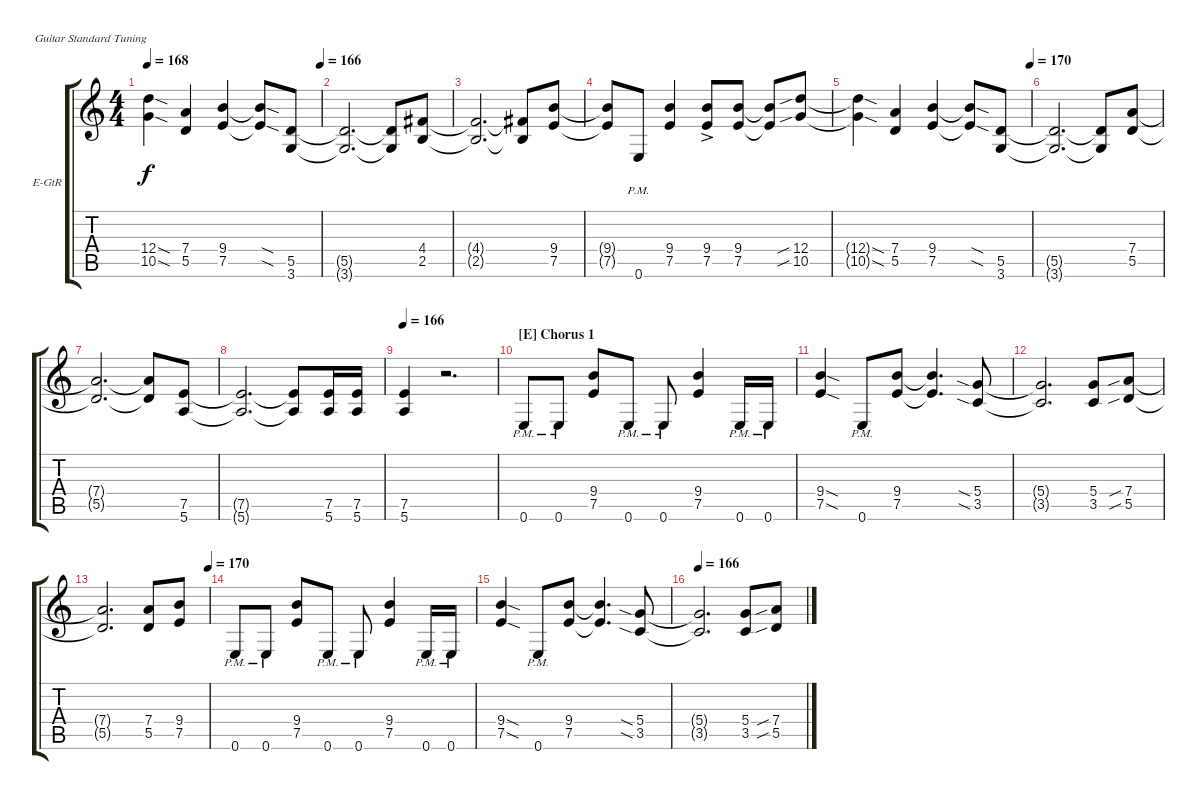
\bracketExtendMode groupsimilarinstruments
\firstSystemTrackNameOrientation horizontal
\otherSystemsTrackNameOrientation horizontal
\track ("Vivian Campbell R" "E-GtR") {instrument distortionguitar}
\staff {score tabs}
\tuning (E4 B3 G3 D3 A2 E2)
\ts (4 4)
\tempo 168
\tempo (166 1)
\clef g2
\ks c
(12.4{sod t} 10.5{sod t}).4{dy f} (7.4 5.5).4 (9.4 7.5).4 (9.4{sod t} 7.5{sod t}).8 (5.5 3.6).8 |
(5.5{t} 3.6{t}).2{d} (3.6{t} 5.5{t}).8 (4.4 2.5).8 |
(4.4{t} 2.5{t}).2{d} (2.5{t} 4.4{t}).8 (9.4 7.5).8 |
(9.4{t} 7.5{t}).8 0.6{pm}.8 (9.4 7.5).4 (7.5{ac} 9.4{ac}).8 (9.4 7.5).8 (7.5{t} 9.4{t}).8 (12.4{sib} 10.5{sib}).8 |
\tempo (170 1)
(12.4{sod t} 10.5{sod t}).4 (7.4 5.5).4 (9.4 7.5).4 (9.4{sod t} 7.5{sod t}).8 (5.5 3.6).8 |
(5.5{t} 3.6{t}).2{d} (5.5{t} 3.6{t}).8 (7.4 5.5).8 |
(7.4{t} 5.5{t}).2{d} (5.5{t} 7.4{t}).8 (7.5 5.6).8 |
(7.5{t} 5.6{t}).2{d} (7.5{t} 5.6{t}).8 (7.5 5.6).16 (7.5 5.6).16 |
\tempo 166
(7.5 5.6).4 r.2{d} |
\section ("E" "Chorus 1")
0.6{pm}.8 0.6{pm}.8 (9.4 7.5).8 0.6{pm}.8 0.6{pm}.8 (9.4 7.5).4 0.6{pm}.16 0.6{pm}.16 |
(9.4{sod} 7.5{sod}).4 0.6{pm}.8 (9.4 7.5).8 (7.5{t} 9.4{t}).4{d} (5.4{sia} 3.5{sia}).8 |
(5.4{t} 3.5{t}).2{d} (5.4 3.5).8 (7.4{sib} 5.5{sib}).8 |
\tempo (170 1)
(7.4{t} 5.5{t}).2{d} (7.4 5.5).8 (9.4 7.5).8 |
0.6{pm}.8 0.6{pm}.8 (9.4 7.5).8 0.6{pm}.8 0.6{pm}.8 (9.4 7.5).4 0.6{pm}.16 0.6{pm}.16 |
(9.4{sod} 7.5{sod}).4 0.6{pm}.8 (9.4 7.5).8 (7.5{t} 9.4{t}).4{d} (5.4{sia} 3.5{sia}).8 |
\tempo 166
(5.4{t} 3.5{t}).2{d} (5.4 3.5).8 (7.4{sib} 5.5{sib}).8
